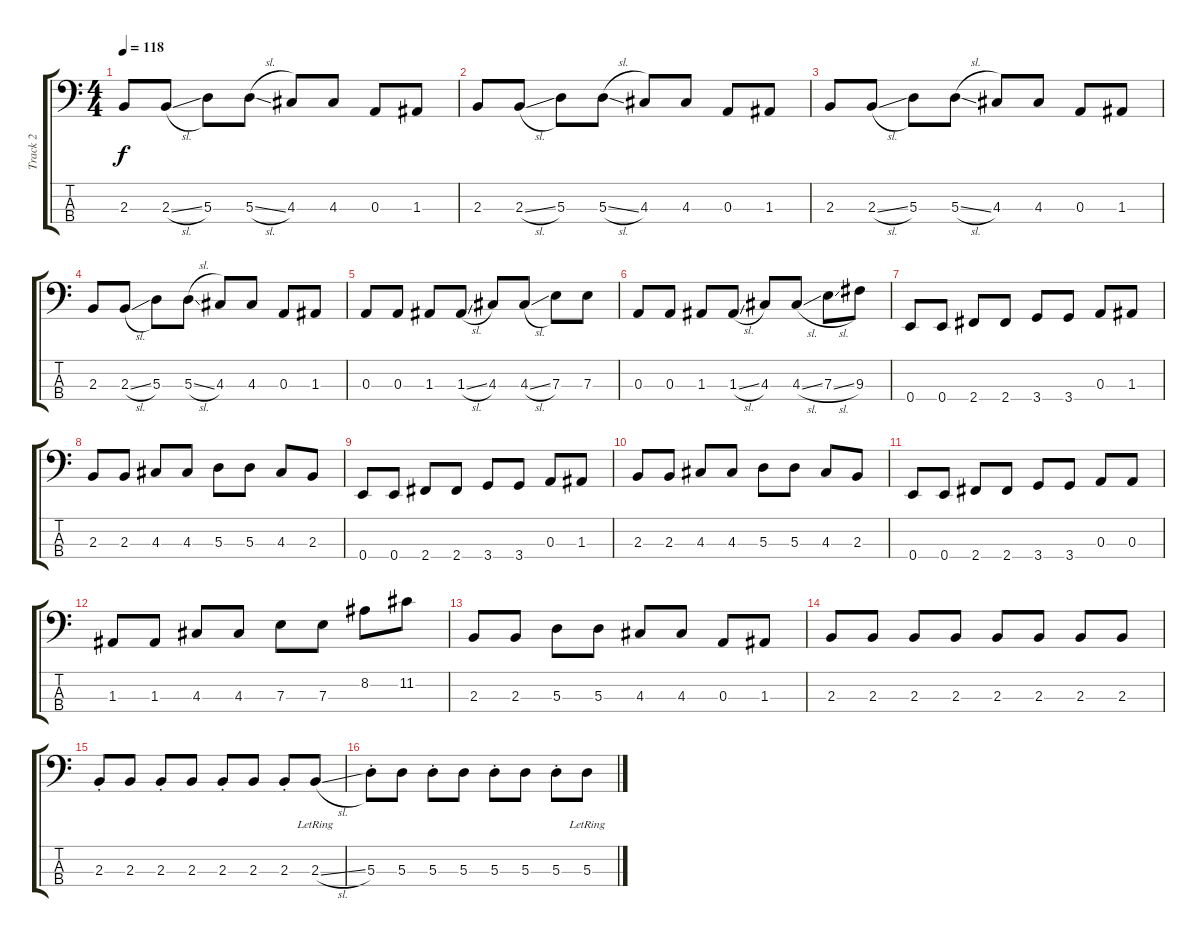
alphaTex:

\track ("Track 2" "Track 2") {instrument fretlessbass}
\staff {score tabs}
\tuning (G2 D2 A1 E1) {hide}
\ts (4 4)
\tempo 118
\clef f4
\ks c
2.3.8{dy f} 2.3{sl}.8 5.3.8 5.3{sl}.8 4.3.8 4.3.8 0.3.8 1.3.8 |
2.3.8 2.3{sl}.8 5.3.8 5.3{sl}.8 4.3.8 4.3.8 0.3.8 1.3.8 |
2.3.8 2.3{sl}.8 5.3.8 5.3{sl}.8 4.3.8 4.3.8 0.3.8 1.3.8 |
2.3.8 2.3{sl}.8 5.3.8 5.3{sl}.8 4.3.8 4.3.8 0.3.8 1.3.8 |
0.3.8 0.3.8 1.3.8 1.3{sl}.8 4.3.8 4.3{sl}.8 7.3.8 7.3.8 |
0.3.8 0.3.8 1.3.8 1.3{sl}.8 4.3.8 4.3{sl}.8 7.3{sl}.8 9.3.8 |
0.4.8 0.4.8 2.4.8 2.4.8 3.4.8 3.4.8 0.3.8 1.3.8 |
2.3.8 2.3.8 4.3.8 4.3.8 5.3.8 5.3.8 4.3.8 2.3.8 |
0.4.8 0.4.8 2.4.8 2.4.8 3.4.8 3.4.8 0.3.8 1.3.8 |
2.3.8 2.3.8 4.3.8 4.3.8 5.3.8 5.3.8 4.3.8 2.3.8 |
0.4.8 0.4.8 2.4.8 2.4.8 3.4.8 3.4.8 0.3.8 0.3.8 |
1.3.8 1.3.8 4.3.8 4.3.8 7.3.8 7.3.8 8.2.8 11.2.8 |
2.3.8 2.3.8 5.3.8 5.3.8 4.3.8 4.3.8 0.3.8 1.3.8 |
2.3.8 2.3.8 2.3.8 2.3.8 2.3.8 2.3.8 2.3.8 2.3.8 |
2.3{st}.8 2.3.8 2.3{st}.8 2.3.8 2.3{st}.8 2.3.8 2.3{st}.8 2.3{sl lr}.8 |
5.3{st}.8 5.3.8 5.3{st}.8 5.3.8 5.3{st}.8 5.3.8 5.3{st}.8 5.3{sl lr}.8
